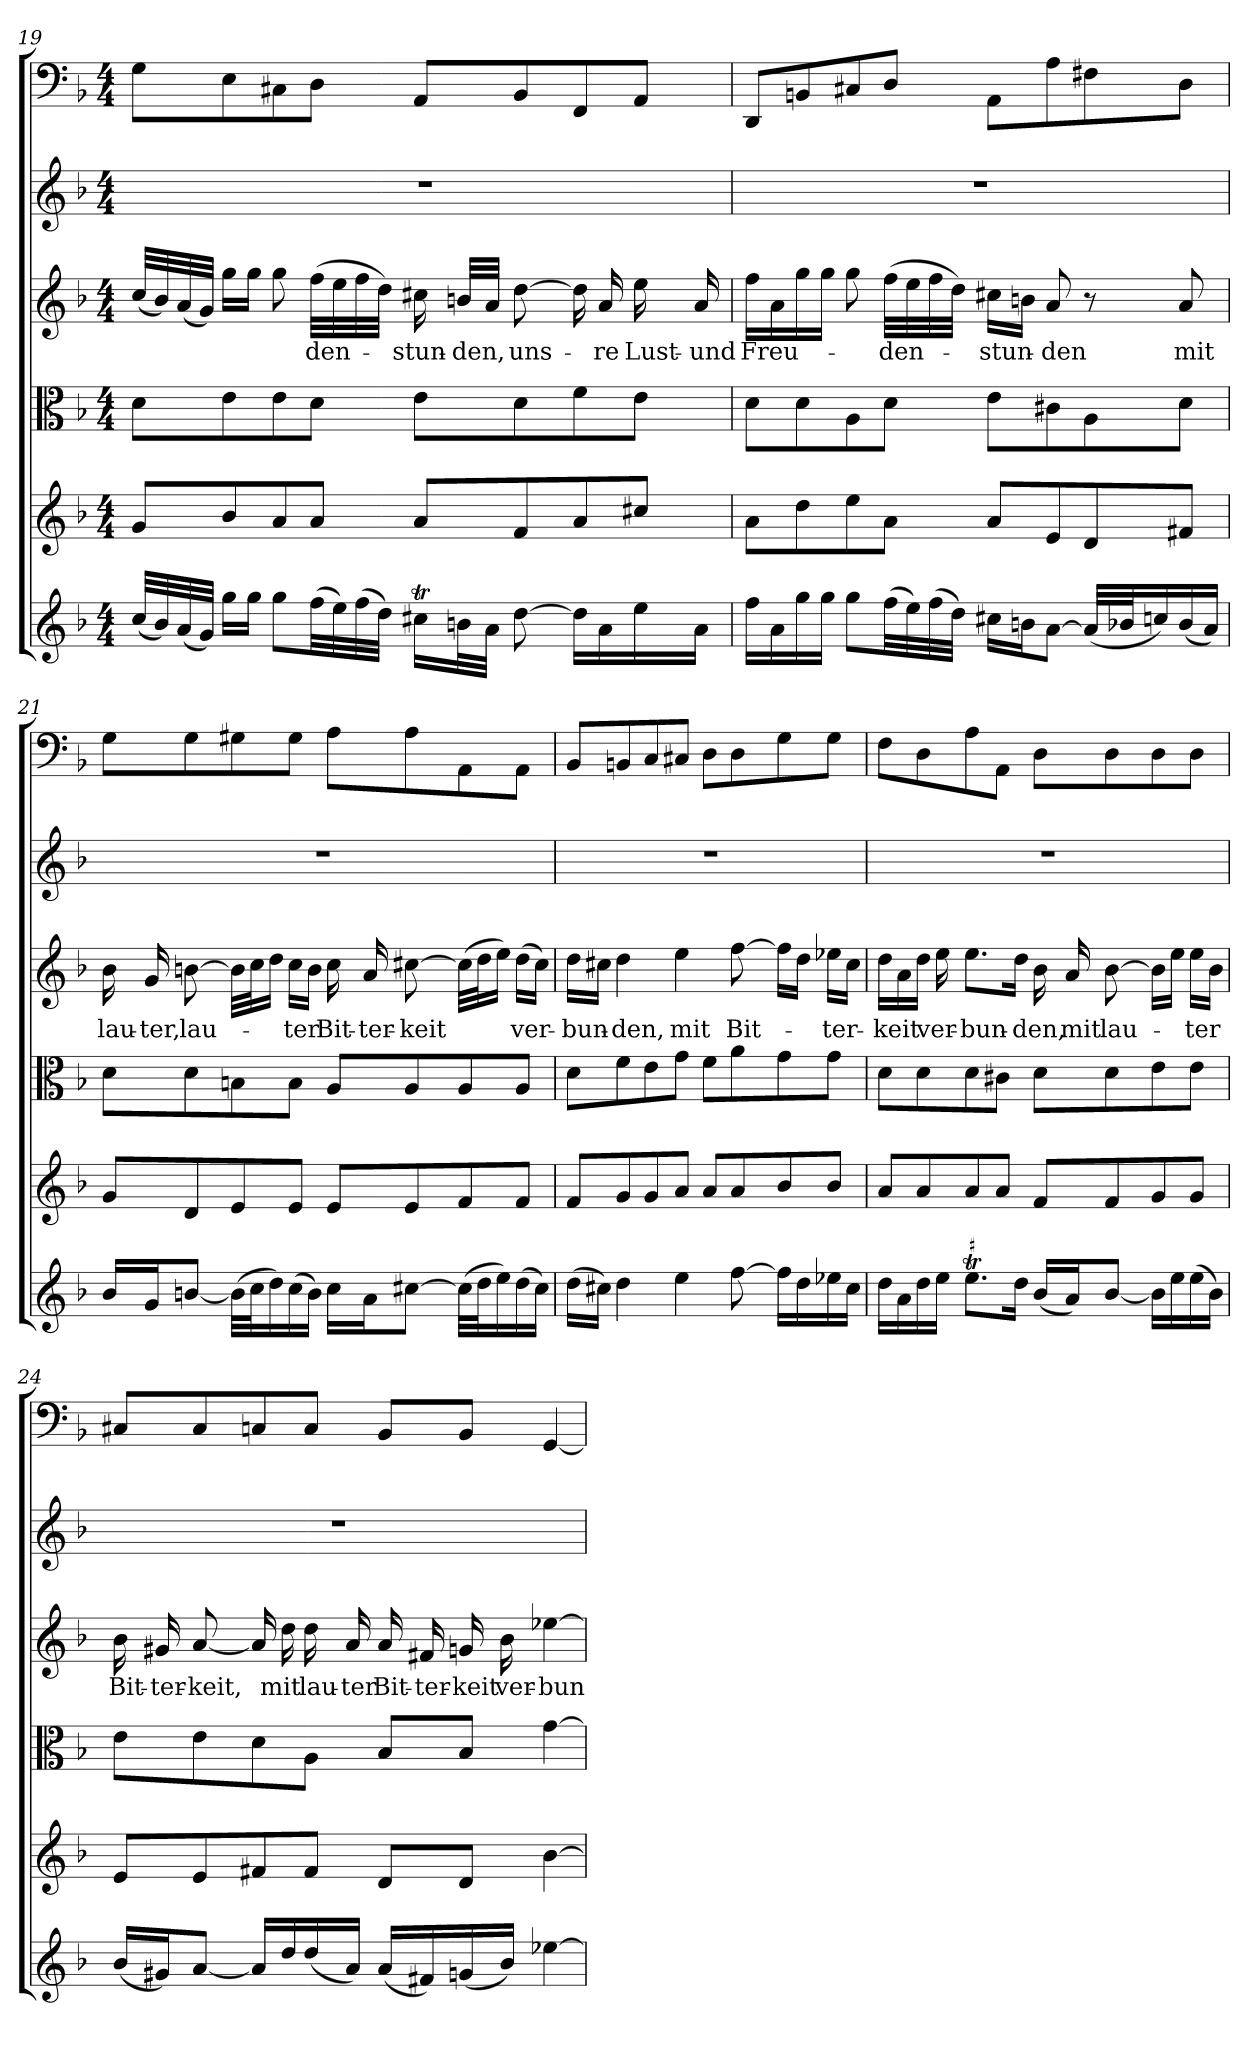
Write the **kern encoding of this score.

**kern	**kern	**kern	**kern	**text	**kern	**kern
*part6	*part5	*part4	*part3	*part3	*part2	*part1
*staff6	*staff5	*staff4	*staff3	*staff3	*staff2	*staff1
*clefG2	*clefG2	*clefC3	*clefG2	*	*clefG2	*clefF4
*k[b-]	*k[b-]	*k[b-]	*k[b-]	*	*k[b-]	*k[b-]
*d:	*d:	*d:	*d:	*	*d:	*d:
*M4/4	*M4/4	*M4/4	*M4/4	*	*M4/4	*M4/4
=19	=19	=19	=19	=19	=19	=19
(32cc/LLL	8g/L	8d\L	(32cc/LLL	.	1r	8G\L
32b-/)	.	.	32b-/)	.	.	.
(32a/	.	.	(32a/	.	.	.
32g/JJJ)	.	.	32g/JJJ)	.	.	.
16gg\LL	8b-/	8e\	16gg\LL	.	.	8E\
16gg\JJ	.	.	16gg\JJ	.	.	.
8gg\L	8a/	8e\	8gg\	.	.	8C#X\
(32ff\LL	8a/J	8d\J	(32ff\LLL	-den-	.	8D\J
32ee\)	.	.	32ee\	.	.	.
(32ff\	.	.	32ff\	.	.	.
32dd\JJJ)	.	.	32dd\JJJ)	.	.	.
16cc#Xt\LL	8a/L	8e\L	16cc#X\	-stun-	.	8AA/L
32bn\L	.	.	32bn/LLL	-den,	.	.
32a\JJJ	.	.	32a/JJJ	.	.	.
[8dd\	8f/	8d\	[8dd\	uns-	.	8BB-/
16dd\LL]	8a/	8f\	16dd\]	.	.	8FF/
16a\	.	.	16a/	-re	.	.
16ee\	8cc#X/J	8e\J	16ee\	Lust-	.	8AA/J
16a\JJ	.	.	16a/	-und	.	.
=20	=20	=20	=20	=20	=20	=20
16ff\LL	8a\L	8d\L	16ff\LL	Freu-	1r	8DD/L
16a\	.	.	16a\	.	.	.
16gg\	8dd\	8d\	16gg\	.	.	8BBn/
16gg\JJ	.	.	16gg\JJ	.	.	.
8gg\L	8ee\	8A\	8gg\	.	.	8C#X/
(32ff\LL	8a\J	8d\J	(32ff\LLL	-den-	.	8D/J
32ee\)	.	.	32ee\	.	.	.
(32ff\	.	.	32ff\	.	.	.
32dd\JJJ)	.	.	32dd\JJJ)	.	.	.
16cc#X\LL	8a/L	8e\L	16cc#X\LL	-stun-	.	8AA\L
16bn\J	.	.	16bn\JJ	.	.	.
[8a\J	8e/	8c#X\	8a/	-den	.	8A\
(32a/LLL]	8d/	8A\	8r	.	.	8F#X\
32b-X/J	.	.	.	.	.	.
16ccn/)	.	.	.	.	.	.
(16b-/	8f#X/J	8d\J	8a/	mit	.	8D\J
16a/JJ)	.	.	.	.	.	.
=21	=21	=21	=21	=21	=21	=21
16b-/LL	8g/L	8d\L	16b-\	lau-	1r	8G\L
16g/J	.	.	16g/	-ter,	.	.
[8bn/J	8d/	8d\	[8bn\	lau-	.	8G\
(32b\LLL]	8e/	8Bn\	32b\LLL]	.	.	8G#X\
32cc\J	.	.	32cc\J	.	.	.
16dd\)	.	.	16dd\JJ	.	.	.
(16cc\	8e/J	8B\J	16cc\LL	-ter	.	8G#\J
16b\JJ)	.	.	16b\JJ	.	.	.
16cc\LL	8e/L	8A/L	16cc\	Bit-	.	8A\L
16a\J	.	.	16a/	-ter-	.	.
[8cc#X\J	8e/	8A/	[8cc#X\	-keit	.	8A\
(32cc#\LLL]	8f/	8A/	(32cc#\LLL]	.	.	8AA\
32dd\J	.	.	32dd\J	.	.	.
16ee\)	.	.	16ee\JJ)	.	.	.
(16dd\	8f/J	8A/J	(16dd\LL	ver-	.	8AA\J
16cc#\JJ)	.	.	16cc#\JJ)	.	.	.
=22	=22	=22	=22	=22	=22	=22
(16dd\LL	8f/L	8d\L	16dd\LL	-bun-	1r	8BB-/L
16cc#X\JJ)	.	.	16cc#X\JJ	.	.	.
4dd\	8g/	8f\	4dd\	-den,	.	8BBn/
.	8g/	8e\	.	.	.	8C/
4ee\	8a/J	8g\J	4ee\	mit	.	8C#X/J
.	8a/L	8f\L	.	.	.	8D\L
[8ff\	8a/	8a\	[8ff\	Bit-	.	8D\
16ff\LL]	8b-/	8g\	16ff\LL]	.	.	8G\
16dd\	.	.	16dd\JJ	.	.	.
16ee-X\	8b-/J	8g\J	16ee-X\LL	-ter-	.	8G\J
16cc#\JJ	.	.	16cc#\JJ	.	.	.
=23	=23	=23	=23	=23	=23	=23
16dd\LL	8a/L	8d\L	16dd\LL	-keit	1r	8F\L
16a\	.	.	16a\	.	.	.
16dd\	8a/	8d\	16dd\JJ	.	.	8D\
16ee\JJ	.	.	16ee\	ver-	.	.
!LO:TR:acc=#	!	!	!	!	!	!
8.eeT\L	8a/	8d\	8.ee\L	-bun-	.	8A\
.	8a/J	8c#X\J	.	.	.	8AA\J
16dd\Jk	.	.	16dd\Jk	.	.	.
(16b-/LL	8f/L	8d\L	16b-\	-den,	.	8D\L
16a/J)	.	.	16a/	mit	.	.
[8b-/J	8f/	8d\	[8b-\	lau-	.	8D\
16b-\LL]	8g/	8e\	16b-\LL]	.	.	8D\
16ee\	.	.	16ee\JJ	.	.	.
(16ee\	8g/J	8e\J	16ee\LL	-ter	.	8D\J
16b-\JJ)	.	.	16b-\JJ	.	.	.
=24	=24	=24	=24	=24	=24	=24
(16b-/LL	8e/L	8e\L	16b-\	Bit-	1r	8C#X/L
16g#X/J)	.	.	16g#X/	-ter-	.	.
[8a/J	8e/	8e\	[8a/	-keit,	.	8C#/
16a/LL]	8f#X/	8d\	16a/]	.	.	8Cn/
16dd/	.	.	16dd\	mit	.	.
(16dd/	8f#/J	8A\J	16dd\	lau-	.	8C/J
16a/JJ)	.	.	16a/	-ter	.	.
(16a/LL	8d/L	8B-/L	16a/	Bit-	.	8BB-/L
16f#X/)	.	.	16f#X/	-ter-	.	.
(16gn/	8d/J	8B-/J	16gn/	-keit	.	8BB-/J
16b-/JJ)	.	.	16b-\	ver-	.	.
[4ee-X\	[4b-\	[4g\	[4ee-X\	-bun-	.	[4GG/
=	=	=	=	=	=	=
*-	*-	*-	*-	*-	*-	*-
